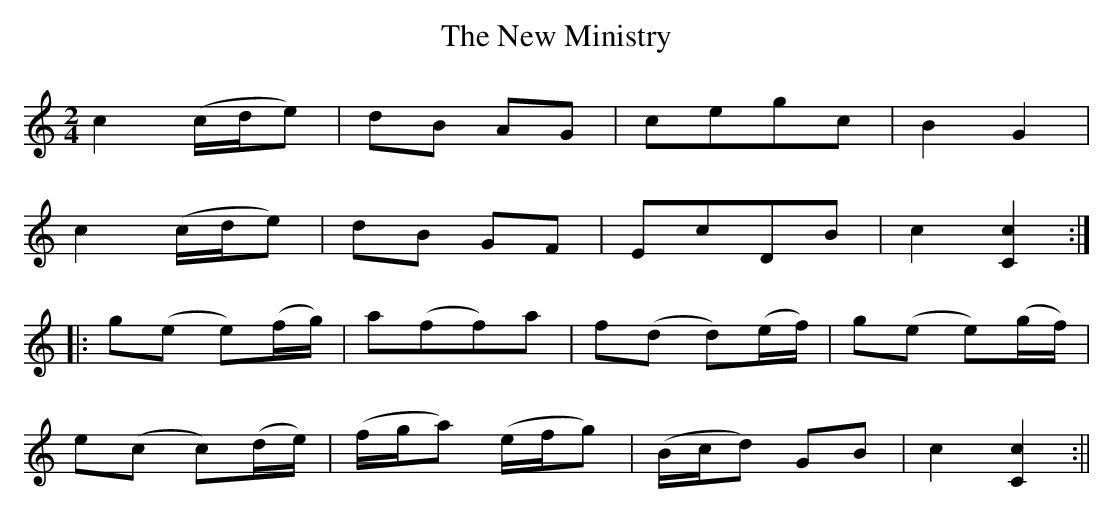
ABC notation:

X:1
T:New Ministry, The
M:2/4
L:1/8
K:C
c2 (c/d/e)|dB AG|cegc|B2G2|
c2 (c/d/e)|dB GF|EcDB|c2 [C2c2]:|
|:g(e e)(f/g/)|a(ff)a|f(d d)(e/f/)|g(e e)(g/f/)|
e(c c)(d/e/)|(f/g/a) (e/f/g)|(B/c/d) GB|c2 [C2c2]:||
